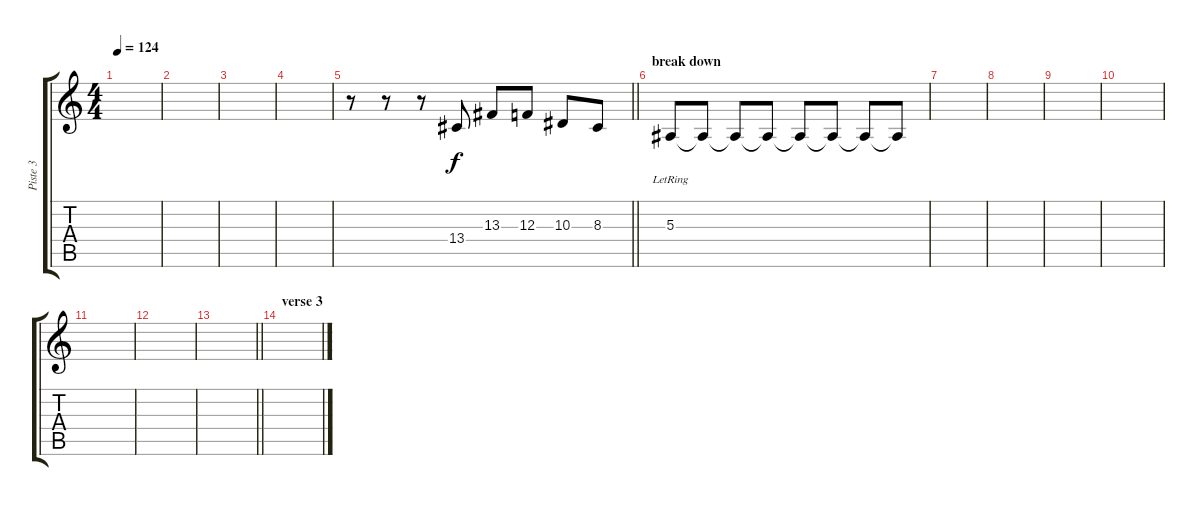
\track ("Piste 3" "Piste 3") {instrument brightacousticpiano}
\staff {score tabs}
\tuning (D4 A3 F3 C3 G2 D2) {hide}
\ts (4 4)
\tempo 124
\clef g2
\ks c
|
|
|
|
\barLineRight lightlight
r.8 r.8 r.8 13.4.8 13.3.8 12.3.8 10.3.8 8.3.8 |
\section ("" "break down")
5.3{lr}.8 5.3{t}.8 5.3{t}.8 5.3{t}.8 5.3{t}.8 5.3{t}.8 5.3{t}.8 5.3{t}.8 |
|
|
|
|
|
|
\barLineRight lightlight
|
\section ("" "verse 3")
